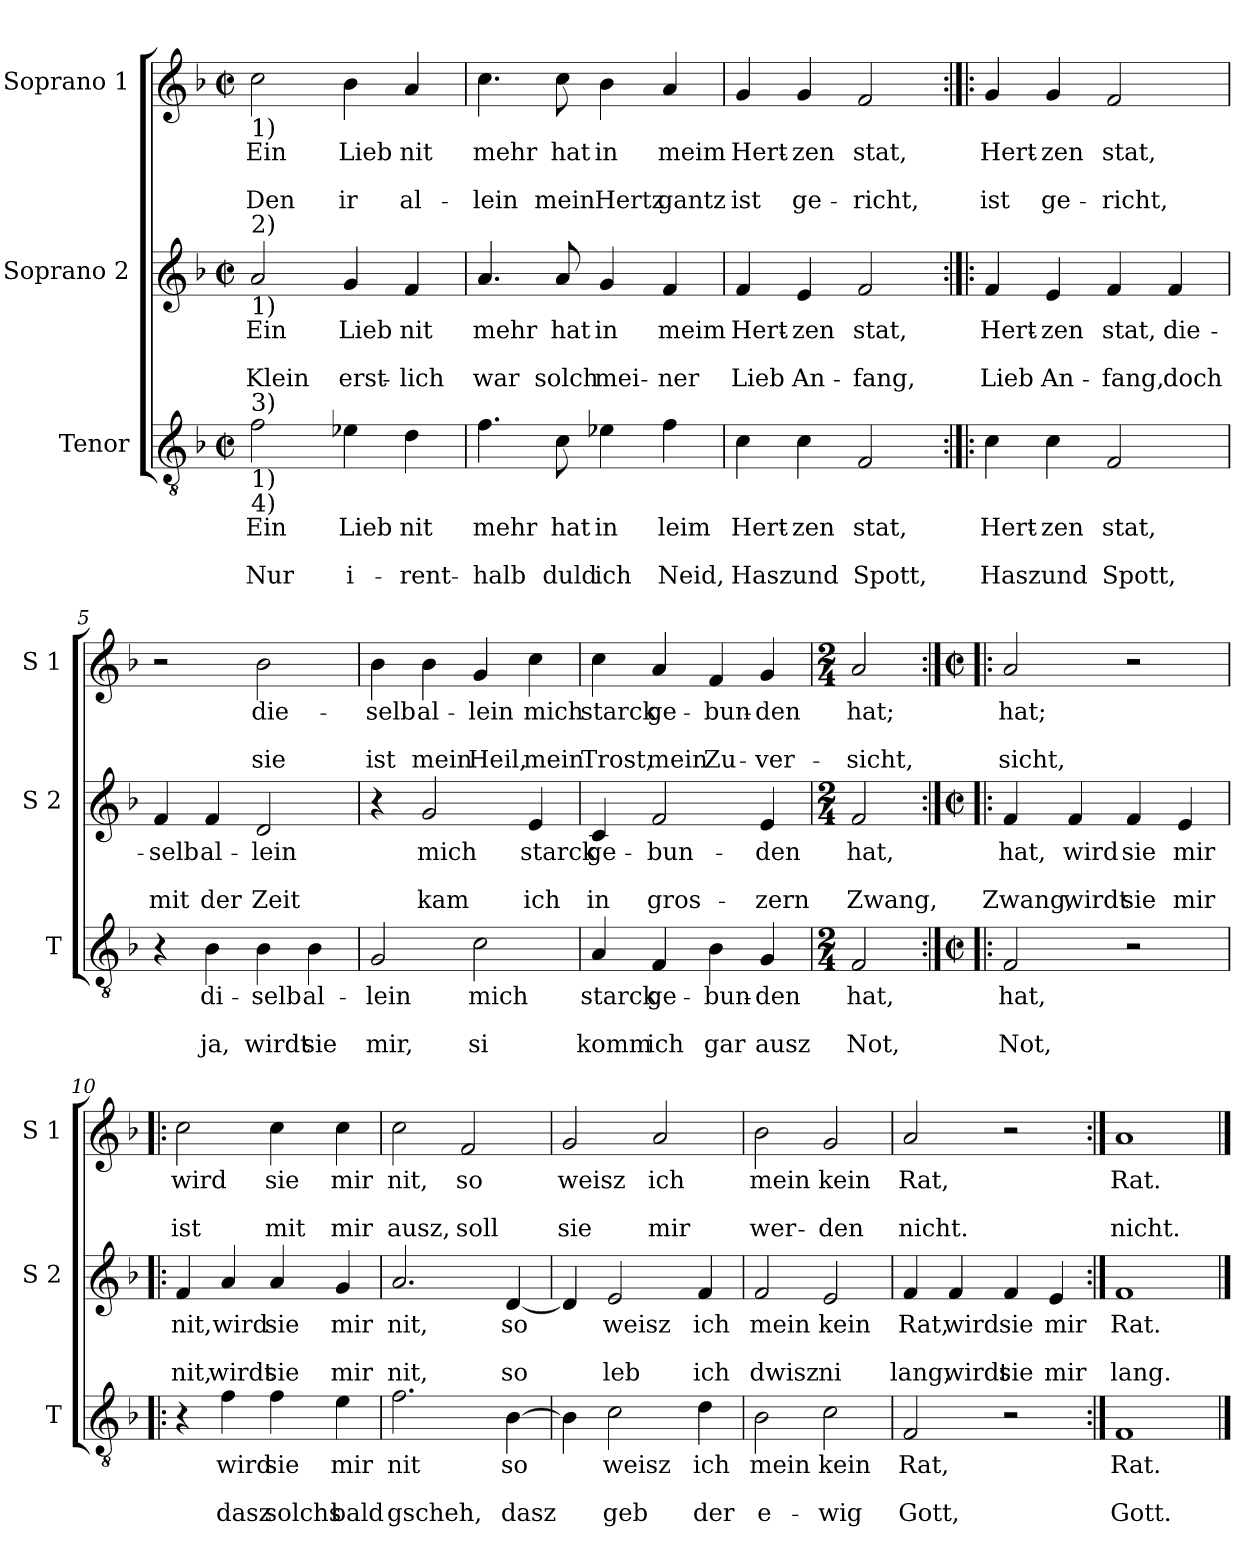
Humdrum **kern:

**kern	**text	**text	**text	**kern	**text	**text	**text	**kern	**text	**text	**text
*part3	*part3	*part3	*part3	*part2	*part2	*part2	*part2	*part1	*part1	*part1	*part1
*staff3	*staff3	*staff3	*staff3	*staff2	*staff2	*staff2	*staff2	*staff1	*staff1	*staff1	*staff1
*I"Tenor	*	*	*	*I"Soprano 2	*	*	*	*I"Soprano 1	*	*	*
*I'T	*	*	*	*I'S 2	*	*	*	*I'S 1	*	*	*
*clefGv2	*	*	*	*clefG2	*	*	*	*clefG2	*	*	*
*k[b-]	*	*	*	*k[b-]	*	*	*	*k[b-]	*	*	*
*F:	*	*	*	*F:	*	*	*	*F:	*	*	*
*M2/2	*	*	*	*M2/2	*	*	*	*M2/2	*	*	*
*met(c|)	*	*	*	*met(c|)	*	*	*	*met(c|)	*	*	*
=1	=1	=1	=1	=1	=1	=1	=1	=1	=1	=1	=1
!	!	!	!	!	!	!	!	!LO:TX:b:t=1)	!	!	!
!	!	!	!	!LO:TX:a:t=2)	!	!	!	!	!	!	!
!	!	!	!	!LO:TX:b:t=1)	!	!	!	!	!	!	!
!LO:TX:a:t=3)	!	!	!	!	!	!	!	!	!	!	!
!LO:TX:b:t=1)	!	!	!	!	!	!	!	!	!	!	!
!LO:TX:b:t=4)	!	!	!	!	!	!	!	!	!	!	!
!	!LO:LY:b	!	!LO:LY:b	!	!LO:LY:b	!	!LO:LY:b	!	!LO:LY:b	!	!LO:LY:b
2f\	Ein	.	Nur	2a/	Ein	.	Klein	2cc\	Ein	.	Den
!	!LO:LY:b	!	!LO:LY:b	!	!LO:LY:b	!	!LO:LY:b	!	!LO:LY:b	!	!LO:LY:b
4e-X\	Lieb	.	i-	4g/	Lieb	.	erst-	4b-\	Lieb	.	ir
!	!LO:LY:b	!	!LO:LY:b	!	!LO:LY:b	!	!LO:LY:b	!	!LO:LY:b	!	!LO:LY:b
4d\	nit	.	-rent-	4f/	nit	.	-lich	4a/	nit	.	al-
=2	=2	=2	=2	=2	=2	=2	=2	=2	=2	=2	=2
!	!LO:LY:b	!	!LO:LY:b	!	!LO:LY:b	!	!LO:LY:b	!	!LO:LY:b	!	!LO:LY:b
4.f\	mehr	.	-halb	4.a/	mehr	.	war	4.cc\	mehr	.	-lein
!	!LO:LY:b	!	!LO:LY:b	!	!LO:LY:b	!	!LO:LY:b	!	!LO:LY:b	!	!LO:LY:b
8c\	hat	.	duld	8a/	hat	.	solch	8cc\	hat	.	mein
!	!LO:LY:b	!	!LO:LY:b	!	!LO:LY:b	!	!LO:LY:b	!	!LO:LY:b	!	!LO:LY:b
4e-X\	in	.	ich	4g/	in	.	mei-	4b-\	in	.	Hertz
!	!LO:LY:b	!	!LO:LY:b	!	!LO:LY:b	!	!LO:LY:b	!	!LO:LY:b	!	!LO:LY:b
4f\	leim	.	Neid,	4f/	meim	.	-ner	4a/	meim	.	gantz
=3	=3	=3	=3	=3	=3	=3	=3	=3	=3	=3	=3
!	!LO:LY:b	!	!LO:LY:b	!	!LO:LY:b	!	!LO:LY:b	!	!LO:LY:b	!	!LO:LY:b
4c\	Hert-	.	Hasz	4f/	Hert-	.	Lieb	4g/	Hert-	.	ist
!	!LO:LY:b	!	!LO:LY:b	!	!LO:LY:b	!	!LO:LY:b	!	!LO:LY:b	!	!LO:LY:b
4c\	-zen	.	und	4e/	-zen	.	An-	4g/	-zen	.	ge-
!	!LO:LY:b	!	!LO:LY:b	!	!LO:LY:b	!	!LO:LY:b	!	!LO:LY:b	!	!LO:LY:b
2F/	stat,	.	Spott,	2f/	stat,	.	-fang,	2f/	stat,	.	-richt,
=4:|!|:	=4:|!|:	=4:|!|:	=4:|!|:	=4:|!|:	=4:|!|:	=4:|!|:	=4:|!|:	=4:|!|:	=4:|!|:	=4:|!|:	=4:|!|:
!	!LO:LY:b	!	!LO:LY:b	!	!LO:LY:b	!	!LO:LY:b	!	!LO:LY:b	!	!LO:LY:b
4c\	Hert-	.	Hasz	4f/	Hert-	.	Lieb	4g/	Hert-	.	ist
!	!LO:LY:b	!	!LO:LY:b	!	!LO:LY:b	!	!LO:LY:b	!	!LO:LY:b	!	!LO:LY:b
4c\	-zen	.	und	4e/	-zen	.	An-	4g/	-zen	.	ge-
!	!LO:LY:b	!	!LO:LY:b	!	!LO:LY:b	!	!LO:LY:b	!	!LO:LY:b	!	!LO:LY:b
2F/	stat,	.	Spott,	4f/	stat,	.	-fang,	2f/	stat,	.	-richt,
!	!	!	!	!	!LO:LY:b	!	!LO:LY:b	!	!	!	!
.	.	.	.	4f/	die-	.	doch	.	.	.	.
!!LO:LB:g=z
=5	=5	=5	=5	=5	=5	=5	=5	=5	=5	=5	=5
!	!	!	!	!	!LO:LY:b	!	!LO:LY:b	!	!	!	!
4r	.	.	.	4f/	-selb	.	mit	2r	.	.	.
!	!LO:LY:b	!	!LO:LY:b	!	!LO:LY:b	!	!LO:LY:b	!	!	!	!
4B-\	di-	.	ja,	4f/	al-	.	der	.	.	.	.
!	!LO:LY:b	!	!LO:LY:b	!	!LO:LY:b	!	!LO:LY:b	!	!LO:LY:b	!	!LO:LY:b
4B-\	-selb	.	wirdt	2d/	-lein	.	Zeit	2b-\	die-	.	sie
!	!LO:LY:b	!	!LO:LY:b	!	!	!	!	!	!	!	!
4B-\	al-	.	sie	.	.	.	.	.	.	.	.
=6	=6	=6	=6	=6	=6	=6	=6	=6	=6	=6	=6
!	!LO:LY:b	!	!LO:LY:b	!	!	!	!	!	!LO:LY:b	!	!LO:LY:b
2G/	-lein	.	mir,	4r	.	.	.	4b-\	-selb	.	ist
!	!	!	!	!	!LO:LY:b	!	!LO:LY:b	!	!LO:LY:b	!	!LO:LY:b
.	.	.	.	2g/	mich	.	kam	4b-\	al-	.	mein
!	!LO:LY:b	!	!LO:LY:b	!	!	!	!	!	!LO:LY:b	!	!LO:LY:b
2c\	mich	.	si	.	.	.	.	4g/	-lein	.	Heil,
!	!	!	!	!	!LO:LY:b	!	!LO:LY:b	!	!LO:LY:b	!	!LO:LY:b
.	.	.	.	4e/	starck	.	ich	4cc\	mich	.	mein
=7	=7	=7	=7	=7	=7	=7	=7	=7	=7	=7	=7
!	!LO:LY:b	!	!LO:LY:b	!	!LO:LY:b	!	!LO:LY:b	!	!LO:LY:b	!	!LO:LY:b
4A/	starck	.	komm	4c/	ge-	.	in	4cc\	starck	.	Trost,
!	!LO:LY:b	!	!LO:LY:b	!	!LO:LY:b	!	!LO:LY:b	!	!LO:LY:b	!	!LO:LY:b
4F/	ge-	.	ich	2f/	-bun-	.	gros-	4a/	ge-	.	mein
!	!LO:LY:b	!	!LO:LY:b	!	!	!	!	!	!LO:LY:b	!	!LO:LY:b
4B-\	-bun-	.	gar	.	.	.	.	4f/	-bun-	.	Zu-
!	!LO:LY:b	!	!LO:LY:b	!	!LO:LY:b	!	!LO:LY:b	!	!LO:LY:b	!	!LO:LY:b
4G/	-den	.	ausz	4e/	-den	.	-zern	4g/	-den	.	-ver-
=8	=8	=8	=8	=8	=8	=8	=8	=8	=8	=8	=8
*M2/4	*	*	*	*M2/4	*	*	*	*M2/4	*	*	*
!	!LO:LY:b	!	!LO:LY:b	!	!LO:LY:b	!	!LO:LY:b	!	!LO:LY:b	!	!LO:LY:b
2F/	hat,	.	Not,	2f/	hat,	.	Zwang,	2a/	hat;	.	-sicht,
=9:|!|:	=9:|!|:	=9:|!|:	=9:|!|:	=9:|!|:	=9:|!|:	=9:|!|:	=9:|!|:	=9:|!|:	=9:|!|:	=9:|!|:	=9:|!|:
*M2/2	*	*	*	*M2/2	*	*	*	*M2/2	*	*	*
*met(c|)	*	*	*	*met(c|)	*	*	*	*met(c|)	*	*	*
!	!LO:LY:b	!	!LO:LY:b	!	!LO:LY:b	!	!LO:LY:b	!	!LO:LY:b	!	!LO:LY:b
2F/	hat,	.	Not,	4f/	hat,	.	Zwang,	2a/	hat;	.	sicht,
!	!	!	!	!	!LO:LY:b	!	!LO:LY:b	!	!	!	!
.	.	.	.	4f/	wird	.	wirdt	.	.	.	.
!	!	!	!	!	!LO:LY:b	!	!LO:LY:b	!	!	!	!
2r	.	.	.	4f/	sie	.	sie	2r	.	.	.
!	!	!	!	!	!LO:LY:b	!	!LO:LY:b	!	!	!	!
.	.	.	.	4e/	mir	.	mir	.	.	.	.
!!LO:PB:g=z
=10!|:	=10!|:	=10!|:	=10!|:	=10!|:	=10!|:	=10!|:	=10!|:	=10!|:	=10!|:	=10!|:	=10!|:
!	!	!	!	!	!LO:LY:b	!	!LO:LY:b	!	!LO:LY:b	!	!LO:LY:b
4r	.	.	.	4f/	nit,	.	nit,	2cc\	wird	.	ist
!	!LO:LY:b	!	!LO:LY:b	!	!LO:LY:b	!	!LO:LY:b	!	!	!	!
4f\	wird	.	dasz	4a/	wird	.	wirdt	.	.	.	.
!	!LO:LY:b	!	!LO:LY:b	!	!LO:LY:b	!	!LO:LY:b	!	!LO:LY:b	!	!LO:LY:b
4f\	sie	.	solchs	4a/	sie	.	sie	4cc\	sie	.	mit
!	!LO:LY:b	!	!LO:LY:b	!	!LO:LY:b	!	!LO:LY:b	!	!LO:LY:b	!	!LO:LY:b
4e\	mir	.	bald	4g/	mir	.	mir	4cc\	mir	.	mir
=11	=11	=11	=11	=11	=11	=11	=11	=11	=11	=11	=11
!	!LO:LY:b	!	!LO:LY:b	!	!LO:LY:b	!	!LO:LY:b	!	!LO:LY:b	!	!LO:LY:b
2.f\	nit	.	gscheh,	2.a/	nit,	.	nit,	2cc\	nit,	.	ausz,
!	!	!	!	!	!	!	!	!	!LO:LY:b	!	!LO:LY:b
.	.	.	.	.	.	.	.	2f/	so	.	soll
!	!LO:LY:b	!	!LO:LY:b	!	!LO:LY:b	!	!LO:LY:b	!	!	!	!
[4B-\	so	.	dasz	[4d/	so	.	so	.	.	.	.
=12	=12	=12	=12	=12	=12	=12	=12	=12	=12	=12	=12
!	!	!	!	!	!	!	!	!	!LO:LY:b	!	!LO:LY:b
4B-\]	.	.	.	4d/]	.	.	.	2g/	weisz	.	sie
!	!LO:LY:b	!	!LO:LY:b	!	!LO:LY:b	!	!LO:LY:b	!	!	!	!
2c\	weisz	.	geb	2e/	weisz	.	leb	.	.	.	.
!	!	!	!	!	!	!	!	!	!LO:LY:b	!	!LO:LY:b
.	.	.	.	.	.	.	.	2a/	ich	.	mir
!	!LO:LY:b	!	!LO:LY:b	!	!LO:LY:b	!	!LO:LY:b	!	!	!	!
4d\	ich	.	der	4f/	ich	.	ich	.	.	.	.
=13	=13	=13	=13	=13	=13	=13	=13	=13	=13	=13	=13
!	!LO:LY:b	!	!LO:LY:b	!	!LO:LY:b	!	!LO:LY:b	!	!LO:LY:b	!	!LO:LY:b
2B-\	mein	.	e-	2f/	mein	.	dwisz	2b-\	mein	.	wer-
!	!LO:LY:b	!	!LO:LY:b	!	!LO:LY:b	!	!LO:LY:b	!	!LO:LY:b	!	!LO:LY:b
2c\	kein	.	-wig	2e/	kein	.	ni	2g/	kein	.	-den
=14	=14	=14	=14	=14	=14	=14	=14	=14	=14	=14	=14
!	!LO:LY:b	!	!LO:LY:b	!	!LO:LY:b	!	!LO:LY:b	!	!LO:LY:b	!	!LO:LY:b
2F/	Rat,	.	Gott,	4f/	Rat,	.	lang,	2a/	Rat,	.	nicht.
!	!	!	!	!	!LO:LY:b	!	!LO:LY:b	!	!	!	!
.	.	.	.	4f/	wird	.	wirdt	.	.	.	.
!	!	!	!	!	!LO:LY:b	!	!LO:LY:b	!	!	!	!
2r	.	.	.	4f/	sie	.	sie	2r	.	.	.
!	!	!	!	!	!LO:LY:b	!	!LO:LY:b	!	!	!	!
.	.	.	.	4e/	mir	.	mir	.	.	.	.
=15:|!	=15:|!	=15:|!	=15:|!	=15:|!	=15:|!	=15:|!	=15:|!	=15:|!	=15:|!	=15:|!	=15:|!
!	!LO:LY:b	!	!LO:LY:b	!	!LO:LY:b	!	!LO:LY:b	!	!LO:LY:b	!	!LO:LY:b
1F	Rat.	.	Gott.	1f	Rat.	.	lang.	1a	Rat.	.	nicht.
==	==	==	==	==	==	==	==	==	==	==	==
*-	*-	*-	*-	*-	*-	*-	*-	*-	*-	*-	*-
